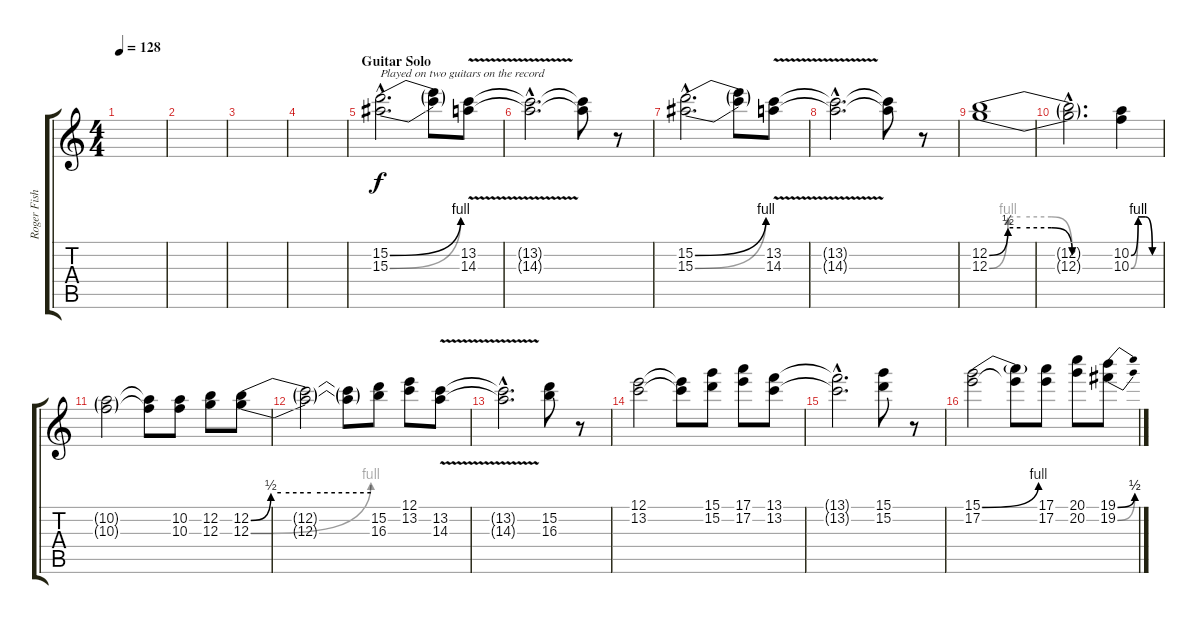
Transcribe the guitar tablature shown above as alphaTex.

\track ("Roger Fisher Solo" "Roger Fish") {instrument overdrivenguitar}
\staff {score tabs}
\tuning (E4 B3 G3 D3 A2 E2) {hide}
\ts (4 4)
\tempo 128
\clef g2
\ks c
|
|
|
|
\section ("" "Guitar Solo")
(15.2{be (bend 0 0 60 4) hac} 15.3{be (bend 0 0 60 4) hac}).2{d txt "Played on two guitars on the record"} (15.2{t} 15.3{t}).8 (13.2{v} 14.3{v}).8 |
(13.2{hac t} 14.3{hac t}).2{d} (13.2{t} 14.3{t}).8 r.8 |
(15.2{be (bend 0 0 60 4) hac} 15.3{be (bend 0 0 60 4) hac}).2{d} (15.2{t} 15.3{t}).8 (13.2{v} 14.3{v}).8 |
(13.2{hac t} 14.3{hac t}).2{d} (13.2{t} 14.3{t}).8 r.8 |
(12.2{be (custom 0 0 9 2 15 2 30 2 40 0 50 0 52 0 60 0)} 12.3{be (custom 0 0 9 4 15 4 30 4 40 0 50 0 53 0 60 0)}).1 |
(12.2{hac t} 12.3{hac t}).2{d} (10.2{be (custom 0 0 15 4 30 4 45 0 60 0)} 10.3{be (custom 0 0 15 4 30 4 45 0 60 0)}).4 |
(10.2{g} 10.3{g}).2 (10.2{t} 10.3{t}).8 (10.2 10.3).8 (12.2 12.3).8 (12.2{be (custom 0 0 10 2 15 2 30 2 60 2)} 12.3{be (bend 0 0 60 4)}).8 |
(12.2{t} 12.3{t}).2 (12.2{t} 12.3{t}).8 (15.2 16.3).8 (12.1 13.2).8 (13.2{v} 14.3{v}).8 |
(13.2{hac t} 14.3{hac t}).2{d} (15.2 16.3).8 r.8 |
(12.1 13.2).2 (12.1{t} 13.2{t}).8 (15.1 15.2).8 (17.1 17.2).8 (13.1 13.2).8 |
(13.1{hac t} 13.2{hac t}).2{d} (15.1 15.2).8 r.8 |
(15.1{be (bend 0 0 60 4)} 17.2).2 (15.1{t} 17.2{t}).8 (17.1 17.2).8 (20.1 20.2).8 (19.1{be (bend 0 0 60 2)} 19.2{be (bend 0 0 60 2)}).8
